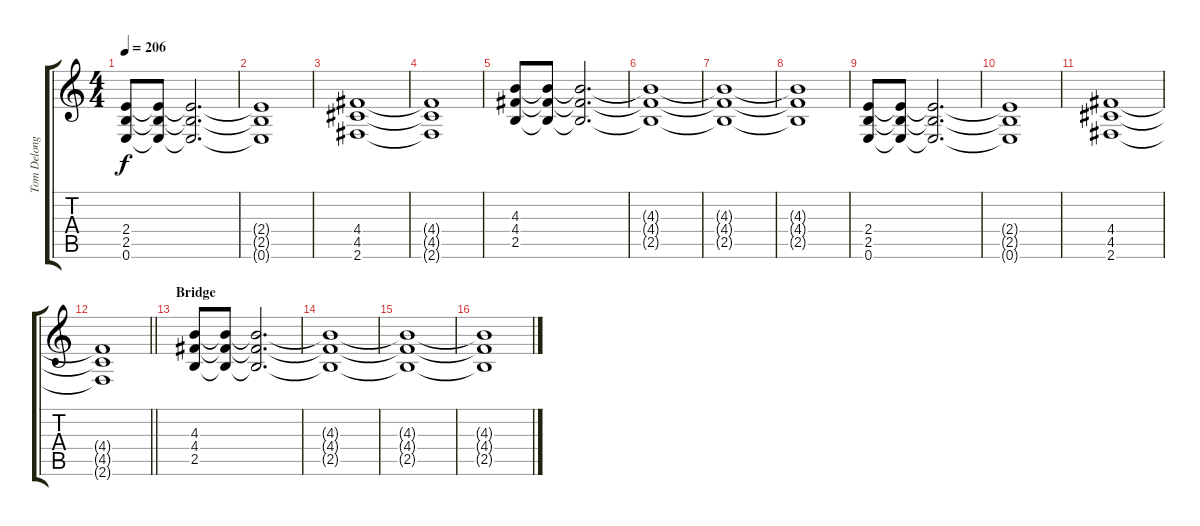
\track ("Tom Delonge - Guitar" "Tom Delong") {instrument distortionguitar}
\staff {score tabs}
\tuning (E4 B3 G3 D3 A2 E2) {hide}
\ts (4 4)
\tempo 206
\clef g2
\ks c
(2.4 2.5 0.6).8{dy f volume 11 balance 8} (2.4{t} 2.5{t} 0.6{t}).8{volume 6} (2.4{t} 2.5{t} 0.6{t}).2{d} |
(2.4{t} 2.5{t} 0.6{t}).1 |
(4.4 4.5 2.6).1 |
(4.4{t} 4.5{t} 2.6{t}).1 |
(4.3 4.4 2.5).8{volume 11} (4.3{t} 4.4{t} 2.5{t}).8{volume 6} (4.3{t} 4.4{t} 2.5{t}).2{d} |
(4.3{t} 4.4{t} 2.5{t}).1 |
(4.3{t} 4.4{t} 2.5{t}).1 |
(4.3{t} 4.4{t} 2.5{t}).1 |
(2.4 2.5 0.6).8{volume 11 balance 8} (2.4{t} 2.5{t} 0.6{t}).8{volume 6} (2.4{t} 2.5{t} 0.6{t}).2{d} |
(2.4{t} 2.5{t} 0.6{t}).1 |
(4.4 4.5 2.6).1 |
\barLineRight lightlight
(4.4{t} 4.5{t} 2.6{t}).1 |
\section ("" "Bridge")
(4.3 4.4 2.5).8{volume 11} (4.3{t} 4.4{t} 2.5{t}).8{volume 5} (4.3{t} 4.4{t} 2.5{t}).2{d} |
(4.3{t} 4.4{t} 2.5{t}).1 |
(4.3{t} 4.4{t} 2.5{t}).1 |
(4.3{t} 4.4{t} 2.5{t}).1
